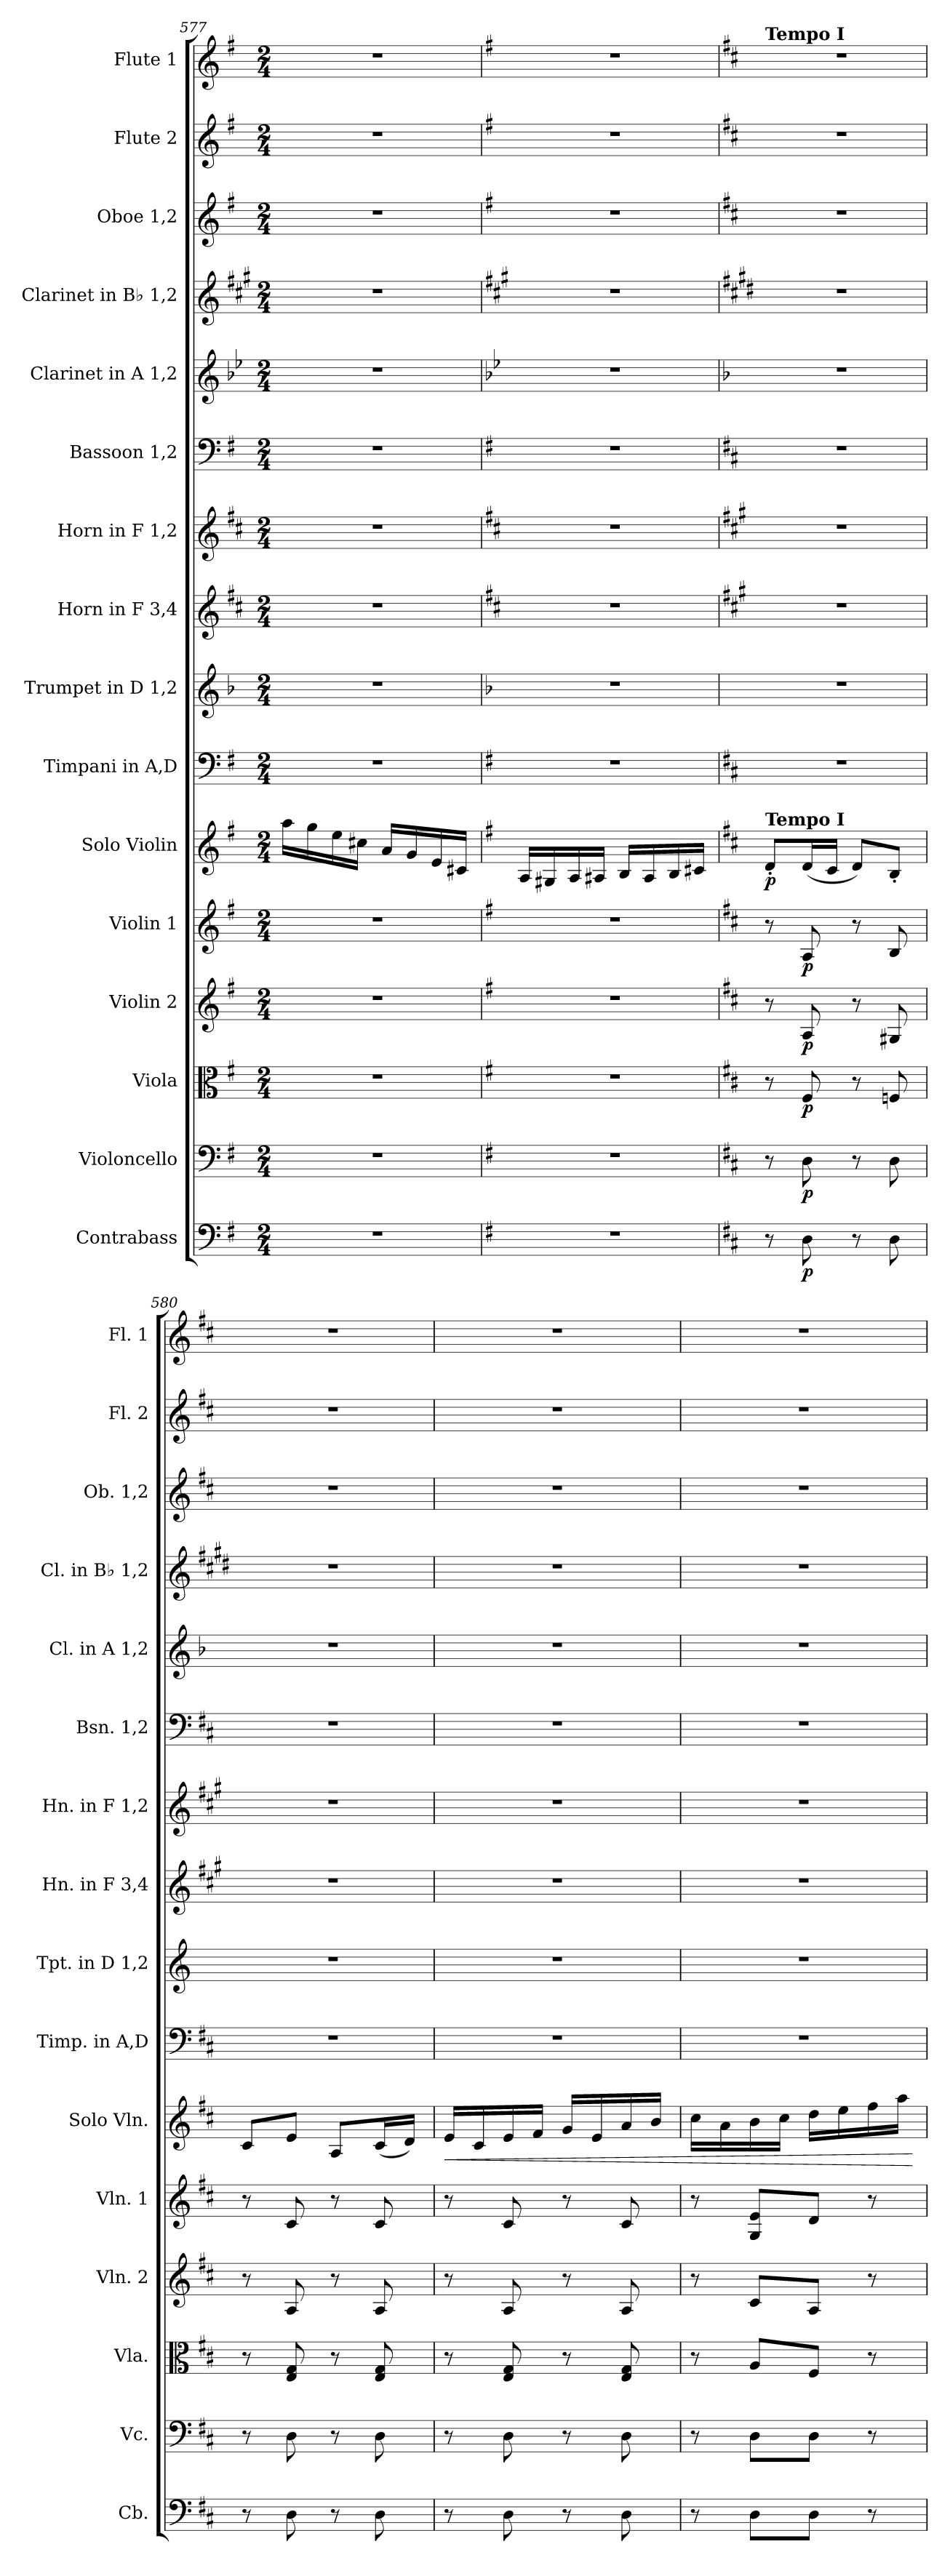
**kern	**dynam	**kern	**dynam	**kern	**dynam	**kern	**dynam	**kern	**dynam	**kern	**dynam	**kern	**kern	**kern	**kern	**kern	**kern	**kern	**kern	**kern	**kern
*part16	*part16	*part15	*part15	*part14	*part14	*part13	*part13	*part12	*part12	*part11	*part11	*part10	*part9	*part8	*part7	*part6	*part5	*part4	*part3	*part2	*part1
*staff16	*staff16	*staff15	*staff15	*staff14	*staff14	*staff13	*staff13	*staff12	*staff12	*staff11	*staff11	*staff10	*staff9	*staff8	*staff7	*staff6	*staff5	*staff4	*staff3	*staff2	*staff1
*I"Contrabass	*	*I"Violoncello	*	*I"Viola	*	*I"Violin 2	*	*I"Violin 1	*	*I"Solo Violin	*	*I"Timpani in A,D	*I"Trumpet in D 1,2	*I"Horn in F 3,4	*I"Horn in F 1,2	*I"Bassoon 1,2	*I"Clarinet in A 1,2	*I"Clarinet in B♭ 1,2	*I"Oboe 1,2	*I"Flute 2	*I"Flute 1
*I'Cb.	*	*I'Vc.	*	*I'Vla.	*	*I'Vln. 2	*	*I'Vln. 1	*	*I'Solo Vln.	*	*I'Timp. in A,D	*I'Tpt. in D 1,2	*I'Hn. in F 3,4	*I'Hn. in F 1,2	*I'Bsn. 1,2	*I'Cl. in A 1,2	*I'Cl. in B♭ 1,2	*I'Ob. 1,2	*I'Fl. 2	*I'Fl. 1
*clefF4	*	*clefF4	*	*clefC3	*	*clefG2	*	*clefG2	*	*clefG2	*	*clefF4	*clefG2	*clefG2	*clefG2	*clefF4	*clefG2	*clefG2	*clefG2	*clefG2	*clefG2
*ITrd7c12	*	*	*	*	*	*	*	*	*	*	*	*	*ITrd-1c-2	*ITrd4c7	*ITrd4c7	*	*ITrd2c3	*ITrd1c2	*	*	*
*k[f#]	*	*k[f#]	*	*k[f#]	*	*k[f#]	*	*k[f#]	*	*k[f#]	*	*k[f#]	*k[f#]	*k[f#]	*k[f#]	*k[f#]	*k[f#]	*k[f#]	*k[f#]	*k[f#]	*k[f#]
*M2/4	*	*M2/4	*	*M2/4	*	*M2/4	*	*M2/4	*	*M2/4	*	*M2/4	*M2/4	*M2/4	*M2/4	*M2/4	*M2/4	*M2/4	*M2/4	*M2/4	*M2/4
=577	=577	=577	=577	=577	=577	=577	=577	=577	=577	=577	=577	=577	=577	=577	=577	=577	=577	=577	=577	=577	=577
2r	.	2r	.	2r	.	2r	.	2r	.	16aa\LL	.	2r	2r	2r	2r	2r	2r	2r	2r	2r	2r
.	.	.	.	.	.	.	.	.	.	16gg\	.	.	.	.	.	.	.	.	.	.	.
.	.	.	.	.	.	.	.	.	.	16ee\	.	.	.	.	.	.	.	.	.	.	.
.	.	.	.	.	.	.	.	.	.	16cc#X\JJ	.	.	.	.	.	.	.	.	.	.	.
.	.	.	.	.	.	.	.	.	.	16a/LL	.	.	.	.	.	.	.	.	.	.	.
.	.	.	.	.	.	.	.	.	.	16g/	.	.	.	.	.	.	.	.	.	.	.
.	.	.	.	.	.	.	.	.	.	16e/	.	.	.	.	.	.	.	.	.	.	.
.	.	.	.	.	.	.	.	.	.	16c#X/JJ	.	.	.	.	.	.	.	.	.	.	.
!!LO:PB:g=z
=578	=578	=578	=578	=578	=578	=578	=578	=578	=578	=578	=578	=578	=578	=578	=578	=578	=578	=578	=578	=578	=578
*k[f#]	*	*k[f#]	*	*k[f#]	*	*k[f#]	*	*k[f#]	*	*k[f#]	*	*k[f#]	*k[f#]	*k[f#]	*k[f#]	*k[f#]	*k[f#]	*k[f#]	*k[f#]	*k[f#]	*k[f#]
2r	.	2r	.	2r	.	2r	.	2r	.	16A/LL	.	2r	2r	2r	2r	2r	2r	2r	2r	2r	2r
.	.	.	.	.	.	.	.	.	.	16G#X/	.	.	.	.	.	.	.	.	.	.	.
.	.	.	.	.	.	.	.	.	.	16A/	.	.	.	.	.	.	.	.	.	.	.
.	.	.	.	.	.	.	.	.	.	16A#X/JJ	.	.	.	.	.	.	.	.	.	.	.
.	.	.	.	.	.	.	.	.	.	16B/LL	.	.	.	.	.	.	.	.	.	.	.
.	.	.	.	.	.	.	.	.	.	16A#/	.	.	.	.	.	.	.	.	.	.	.
.	.	.	.	.	.	.	.	.	.	16B/	.	.	.	.	.	.	.	.	.	.	.
.	.	.	.	.	.	.	.	.	.	16c#X/JJ	.	.	.	.	.	.	.	.	.	.	.
=579	=579	=579	=579	=579	=579	=579	=579	=579	=579	=579	=579	=579	=579	=579	=579	=579	=579	=579	=579	=579	=579
!!LO:REH:place=s1:a:B:fs=14:t=I
*k[f#c#]	*	*k[f#c#]	*	*k[f#c#]	*	*k[f#c#]	*	*k[f#c#]	*	*k[f#c#]	*	*k[f#c#]	*k[f#c#]	*k[f#c#]	*k[f#c#]	*k[f#c#]	*k[f#c#]	*k[f#c#]	*k[f#c#]	*k[f#c#]	*k[f#c#]
!	!	!	!	!	!	!	!	!	!	!	!	!	!	!	!	!	!	!	!	!	!LO:TX:a:B:t=Tempo I
!	!	!	!	!	!	!	!	!	!	!LO:TX:a:B:t=Tempo I	!	!	!	!	!	!	!	!	!	!	!
!	!	!	!	!	!	!	!	!	!	!	!LO:DY:b	!	!	!	!	!	!	!	!	!	!
8r	.	8r	.	8r	.	8r	.	8r	.	8d'/L	p	2r	2r	2r	2r	2r	2r	2r	2r	2r	2r
!	!LO:DY:b	!	!LO:DY:b	!	!LO:DY:b	!	!LO:DY:b	!	!LO:DY:b	!	!	!	!	!	!	!	!	!	!	!	!
8DD\	p	8D\	p	8F#/	p	8A/	p	8A/	p	(<16d/L	.	.	.	.	.	.	.	.	.	.	.
.	.	.	.	.	.	.	.	.	.	16c#/JJ	.	.	.	.	.	.	.	.	.	.	.
8r	.	8r	.	8r	.	8r	.	8r	.	8d/L)	.	.	.	.	.	.	.	.	.	.	.
8DD\	.	8D\	.	8Fn/	.	8G#X/	.	8B/	.	8B'/J	.	.	.	.	.	.	.	.	.	.	.
=580	=580	=580	=580	=580	=580	=580	=580	=580	=580	=580	=580	=580	=580	=580	=580	=580	=580	=580	=580	=580	=580
8r	.	8r	.	8r	.	8r	.	8r	.	8c#/L	.	2r	2r	2r	2r	2r	2r	2r	2r	2r	2r
8DD\	.	8D\	.	8E/ 8G/	.	8A/	.	8c#/	.	8e/J	.	.	.	.	.	.	.	.	.	.	.
8r	.	8r	.	8r	.	8r	.	8r	.	8A/L	.	.	.	.	.	.	.	.	.	.	.
8DD\	.	8D\	.	8E/ 8G/	.	8A/	.	8c#/	.	(<16c#/L	.	.	.	.	.	.	.	.	.	.	.
.	.	.	.	.	.	.	.	.	.	16d/JJ)	.	.	.	.	.	.	.	.	.	.	.
=581	=581	=581	=581	=581	=581	=581	=581	=581	=581	=581	=581	=581	=581	=581	=581	=581	=581	=581	=581	=581	=581
!	!	!	!	!	!	!	!	!	!	!	!LO:HP:b	!	!	!	!	!	!	!	!	!	!
8r	.	8r	.	8r	.	8r	.	8r	.	16e/LL	<	2r	2r	2r	2r	2r	2r	2r	2r	2r	2r
.	.	.	.	.	.	.	.	.	.	16c#/	.	.	.	.	.	.	.	.	.	.	.
8DD\	.	8D\	.	8E/ 8G/	.	8A/	.	8c#/	.	16e/	.	.	.	.	.	.	.	.	.	.	.
.	.	.	.	.	.	.	.	.	.	16f#/JJ	.	.	.	.	.	.	.	.	.	.	.
8r	.	8r	.	8r	.	8r	.	8r	.	16g/LL	.	.	.	.	.	.	.	.	.	.	.
.	.	.	.	.	.	.	.	.	.	16e/	.	.	.	.	.	.	.	.	.	.	.
8DD\	.	8D\	.	8E/ 8G/	.	8A/	.	8c#/	.	16a/	.	.	.	.	.	.	.	.	.	.	.
.	.	.	.	.	.	.	.	.	.	16b/JJ	.	.	.	.	.	.	.	.	.	.	.
=582	=582	=582	=582	=582	=582	=582	=582	=582	=582	=582	=582	=582	=582	=582	=582	=582	=582	=582	=582	=582	=582
8r	.	8r	.	8r	.	8r	.	8r	.	16cc#\LL	.	2r	2r	2r	2r	2r	2r	2r	2r	2r	2r
.	.	.	.	.	.	.	.	.	.	16a\	.	.	.	.	.	.	.	.	.	.	.
8DD\L	.	8D\L	.	8A/L	.	8c#/L	.	8G/ 8e/L	.	16b\	.	.	.	.	.	.	.	.	.	.	.
.	.	.	.	.	.	.	.	.	.	16cc#\JJ	.	.	.	.	.	.	.	.	.	.	.
8DD\J	.	8D\J	.	8F#/J	.	8A/J	.	8d/J	.	16dd\LL	.	.	.	.	.	.	.	.	.	.	.
.	.	.	.	.	.	.	.	.	.	16ee\	.	.	.	.	.	.	.	.	.	.	.
8r	.	8r	.	8r	.	8r	.	8r	.	16ff#\	.	.	.	.	.	.	.	.	.	.	.
.	.	.	.	.	.	.	.	.	.	16aa\JJ	.	.	.	.	.	.	.	.	.	.	.
.	.	.	.	.	.	.	.	.	.	.	[	.	.	.	.	.	.	.	.	.	.
=	=	=	=	=	=	=	=	=	=	=	=	=	=	=	=	=	=	=	=	=	=
*-	*-	*-	*-	*-	*-	*-	*-	*-	*-	*-	*-	*-	*-	*-	*-	*-	*-	*-	*-	*-	*-
